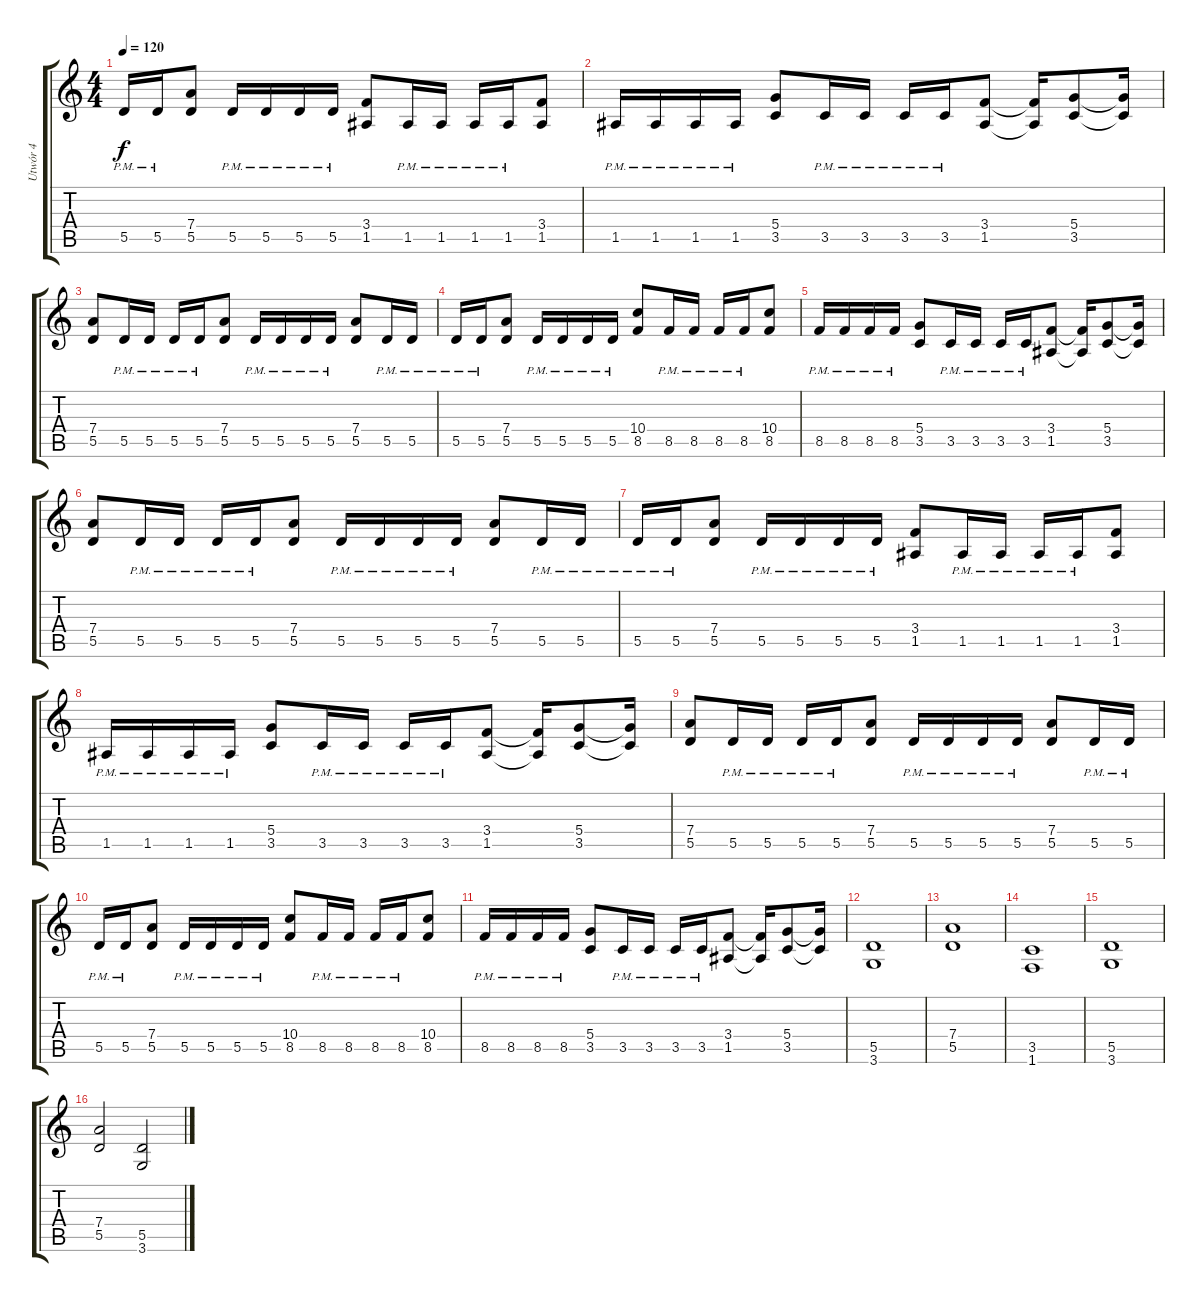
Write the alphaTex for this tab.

\track ("Utwór 4" "Utwór 4") {instrument distortionguitar}
\staff {score tabs}
\tuning (E4 B3 G3 D3 A2 E2) {hide}
\ts (4 4)
\tempo 120
\clef g2
\ks c
5.5{pm}.16{dy f} 5.5{pm}.16 (7.4 5.5).8 5.5{pm}.16 5.5{pm}.16 5.5{pm}.16 5.5{pm}.16 (3.4 1.5).8 1.5{pm}.16 1.5{pm}.16 1.5{pm}.16 1.5{pm}.16 (3.4 1.5).8 |
1.5{pm}.16 1.5{pm}.16 1.5{pm}.16 1.5{pm}.16 (5.4 3.5).8 3.5{pm}.16 3.5{pm}.16 3.5{pm}.16 3.5{pm}.16 (3.4 1.5).8 (3.4{t} 1.5{t}).16 (5.4 3.5).8 (5.4{t} 3.5{t}).16 |
(7.4 5.5).8 5.5{pm}.16 5.5{pm}.16 5.5{pm}.16 5.5{pm}.16 (7.4 5.5).8 5.5{pm}.16 5.5{pm}.16 5.5{pm}.16 5.5{pm}.16 (7.4 5.5).8 5.5{pm}.16 5.5{pm}.16 |
5.5{pm}.16 5.5{pm}.16 (7.4 5.5).8 5.5{pm}.16 5.5{pm}.16 5.5{pm}.16 5.5{pm}.16 (10.4 8.5).8 8.5{pm}.16 8.5{pm}.16 8.5{pm}.16 8.5{pm}.16 (10.4 8.5).8 |
8.5{pm}.16 8.5{pm}.16 8.5{pm}.16 8.5{pm}.16 (5.4 3.5).8 3.5{pm}.16 3.5{pm}.16 3.5{pm}.16 3.5{pm}.16 (3.4 1.5).8 (3.4{t} 1.5{t}).16 (5.4 3.5).8 (5.4{t} 3.5{t}).16 |
(7.4 5.5).8 5.5{pm}.16 5.5{pm}.16 5.5{pm}.16 5.5{pm}.16 (7.4 5.5).8 5.5{pm}.16 5.5{pm}.16 5.5{pm}.16 5.5{pm}.16 (7.4 5.5).8 5.5{pm}.16 5.5{pm}.16 |
5.5{pm}.16 5.5{pm}.16 (7.4 5.5).8 5.5{pm}.16 5.5{pm}.16 5.5{pm}.16 5.5{pm}.16 (3.4 1.5).8 1.5{pm}.16 1.5{pm}.16 1.5{pm}.16 1.5{pm}.16 (3.4 1.5).8 |
1.5{pm}.16 1.5{pm}.16 1.5{pm}.16 1.5{pm}.16 (5.4 3.5).8 3.5{pm}.16 3.5{pm}.16 3.5{pm}.16 3.5{pm}.16 (3.4 1.5).8 (3.4{t} 1.5{t}).16 (5.4 3.5).8 (5.4{t} 3.5{t}).16 |
(7.4 5.5).8 5.5{pm}.16 5.5{pm}.16 5.5{pm}.16 5.5{pm}.16 (7.4 5.5).8 5.5{pm}.16 5.5{pm}.16 5.5{pm}.16 5.5{pm}.16 (7.4 5.5).8 5.5{pm}.16 5.5{pm}.16 |
5.5{pm}.16 5.5{pm}.16 (7.4 5.5).8 5.5{pm}.16 5.5{pm}.16 5.5{pm}.16 5.5{pm}.16 (10.4 8.5).8 8.5{pm}.16 8.5{pm}.16 8.5{pm}.16 8.5{pm}.16 (10.4 8.5).8 |
8.5{pm}.16 8.5{pm}.16 8.5{pm}.16 8.5{pm}.16 (5.4 3.5).8 3.5{pm}.16 3.5{pm}.16 3.5{pm}.16 3.5{pm}.16 (3.4 1.5).8 (3.4{t} 1.5{t}).16 (5.4 3.5).8 (5.4{t} 3.5{t}).16 |
(5.5 3.6).1 |
(7.4 5.5).1 |
(3.5 1.6).1 |
(5.5 3.6).1 |
(7.4 5.5).2 (5.5 3.6).2
